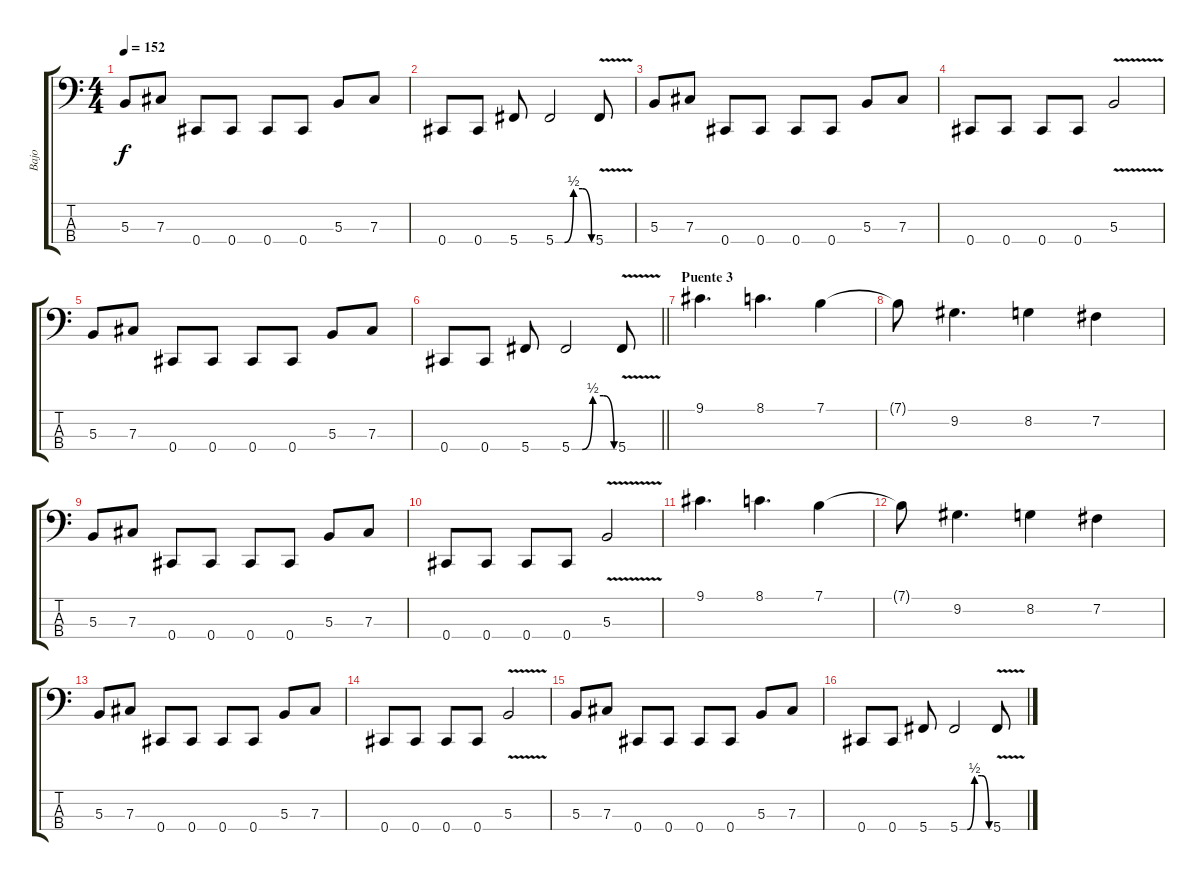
\track ("Bajo" "Bajo") {instrument electricbasspick}
\staff {score tabs}
\tuning (E2 B1 Gb1 Db1) {hide}
\ts (4 4)
\tempo 152
\clef f4
\ks c
5.3.8{dy f} 7.3.8 0.4.8 0.4.8 0.4.8 0.4.8 5.3.8 7.3.8 |
0.4.8 0.4.8 5.4.8 5.4{be (custom 0 0 15 0 30 2 45 2 60 0)}.2 5.4{v}.8 |
5.3.8 7.3.8 0.4.8 0.4.8 0.4.8 0.4.8 5.3.8 7.3.8 |
0.4.8 0.4.8 0.4.8 0.4.8 5.3{v}.2 |
5.3.8 7.3.8 0.4.8 0.4.8 0.4.8 0.4.8 5.3.8 7.3.8 |
\barLineRight lightlight
0.4.8 0.4.8 5.4.8 5.4{be (custom 0 0 15 0 30 2 45 2 60 0)}.2 5.4{v}.8 |
\section ("" "Puente 3")
9.1.4{d} 8.1.4{d} 7.1.4 |
7.1{t}.8 9.2.4{d} 8.2.4 7.2.4 |
5.3.8 7.3.8 0.4.8 0.4.8 0.4.8 0.4.8 5.3.8 7.3.8 |
0.4.8 0.4.8 0.4.8 0.4.8 5.3{v}.2 |
9.1.4{d} 8.1.4{d} 7.1.4 |
7.1{t}.8 9.2.4{d} 8.2.4 7.2.4 |
5.3.8 7.3.8 0.4.8 0.4.8 0.4.8 0.4.8 5.3.8 7.3.8 |
0.4.8 0.4.8 0.4.8 0.4.8 5.3{v}.2 |
5.3.8 7.3.8 0.4.8 0.4.8 0.4.8 0.4.8 5.3.8 7.3.8 |
0.4.8 0.4.8 5.4.8 5.4{be (custom 0 0 15 0 30 2 45 2 60 0)}.2 5.4{v}.8
